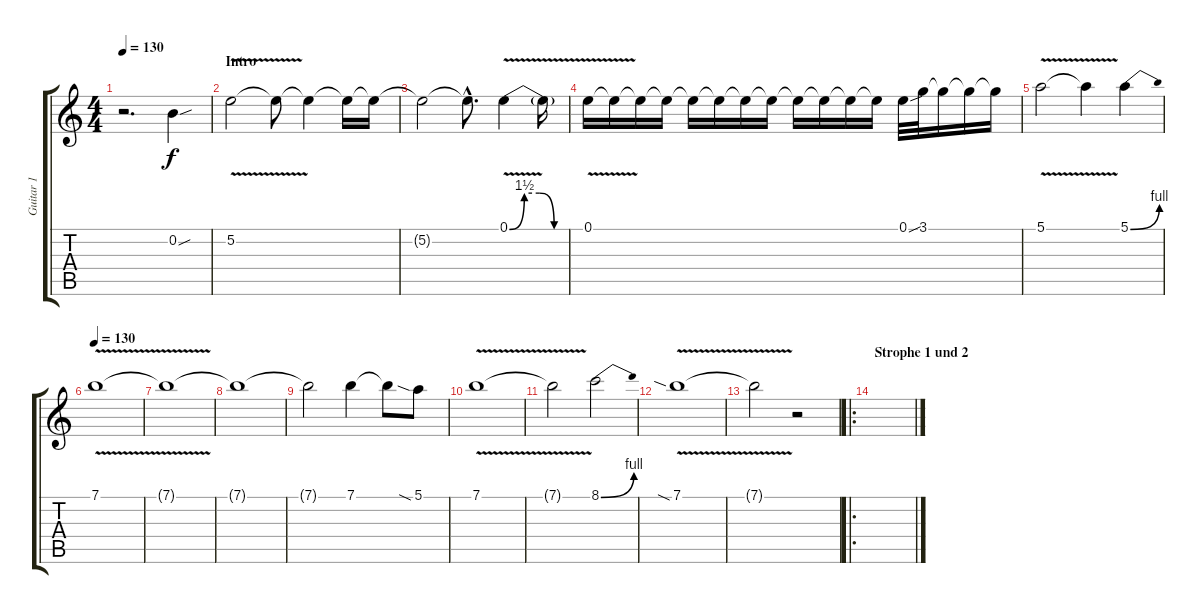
\track ("Guitar 1" "Guitar 1") {instrument distortionguitar}
\staff {score tabs}
\tuning (E4 B3 G3 D3 A2 E2) {hide}
\ts (4 4)
\tempo 130
\tempo 70
\tempo 130
\clef g2
\ks c
r.2{d dy f instrument distortionguitar} 0.2{sou}.4 |
\section ("" "Intro")
5.2{v}.2 5.2{t}.8 5.2{t}.4 5.2{t}.16 5.2{t}.16 |
5.2{t}.2 5.2{hac t}.8{d} 0.1{be (custom 0 0 15 6 30 6 45 0 60 0) v}.4 0.1{t}.16 |
0.1{v}.16 0.1{t}.16 0.1{t}.16 0.1{t}.16 0.1{t}.16 0.1{t}.16 0.1{t}.16 0.1{t}.16 0.1{t}.16 0.1{t}.16 0.1{t}.16 0.1{t}.16 0.1{sou}.32 3.1.32 3.1{t}.16 3.1{t}.16 3.1{t}.16 |
5.1{v}.2 5.1{t}.4 5.1{be (bend 0 0 60 4)}.4 |
\tempo 130
7.1{v}.1 |
7.1{t}.1 |
7.1{t}.1 |
7.1{t}.2 7.1.4 7.1{t}.8 5.1{sia}.8 |
7.1{v}.1 |
7.1{t}.2 8.1{be (bend 0 0 60 4)}.2 |
7.1{v sia}.1 |
7.1{t}.2 r.2 |
\ro
\section ("" "Strophe 1 und 2")
